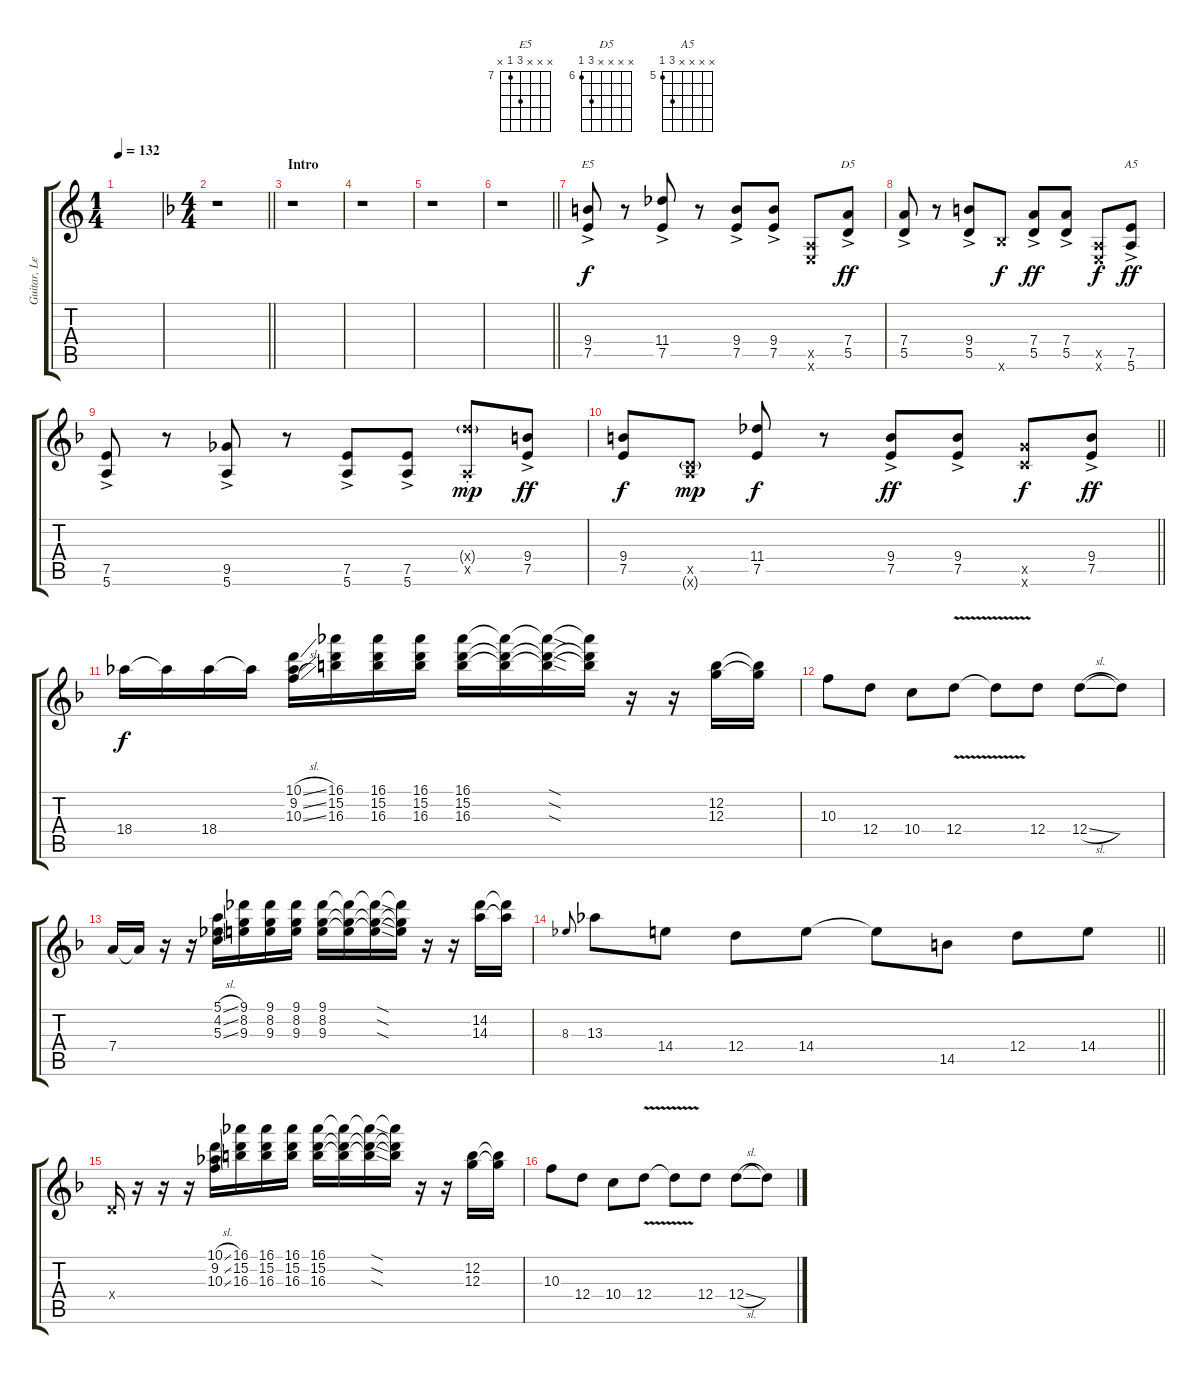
\track ("Guitar, Lead" "Guitar, Le") {instrument distortionguitar}
\staff {score tabs}
\tuning (E4 B3 G3 D3 A2 E2) {hide}
\chord ("E5" x x x 9 7 x) {firstfret 7}
\chord ("D5" x x x x 8 6) {firstfret 6}
\chord ("A5" x x x x 7 5) {firstfret 5}
\ts (1 4)
\tempo 132
\clef g2
\ks c
|
\ts (4 4)
\barLineRight lightlight
\ks f
r.1 |
\section ("" "Intro")
r.1 |
r.1 |
r.1 |
\barLineRight lightlight
r.1 |
(9.4 7.5{ac}).8{ch "E5"} r.8 (11.4 7.5{ac}).8 r.8 (9.4 7.5{ac}).8 (9.4 7.5{ac}).8 (0.5{x} 0.6{x}).8{dy f} (7.4 5.5{ac}).8{ch "D5" dy ff} |
(7.4 5.5{ac}).8 r.8 (9.4 5.5{ac}).8 6.6{x}.8{dy f} (7.4 5.5{ac}).8{dy ff} (7.4 5.5{ac}).8 (0.5{x} 0.6{x}).8{dy f} (7.5{ac} 5.6).8{ch "A5" dy ff} |
(7.5{ac} 5.6).8 r.8 (9.5{ac} 5.6).8 r.8 (7.5{ac} 5.6).8 (7.5{ac} 5.6).8 (12.4{g st x} 0.5{x}).8{dy mp} (9.4 7.5{ac}).8{dy ff} |
\barLineRight lightlight
(9.4 7.5).8{dy f} (0.5{x} 8.6{g x}).8{dy mp} (11.4 7.5).8{dy f} r.8 (9.4 7.5{ac}).8{dy ff} (9.4 7.5{ac}).8 (10.5{x} 8.6{x}).8{dy f} (9.4 7.5{ac}).8{dy ff} |
18.4.16{dy f} 18.4{t}.16 18.4.16 18.4{t}.16 (10.1{sl} 9.2{sl} 10.3{sl}).16 (16.1 15.2 16.3).16 (16.1 15.2 16.3).16 (16.1 15.2 16.3).16 (16.1 15.2 16.3).16 (16.1{t} 15.2{t} 16.3{t}).16 (16.1{sod t} 15.2{sod t} 16.3{sod t}).16 (16.1{t} 15.2{t} 16.3{t}).16 r.16 r.16 (12.2 12.3).16 (12.2{t} 12.3{t}).16 |
10.3.8 12.4.8 10.4.8 12.4{v}.8 12.4{t}.8 12.4.8 12.4{sl}.8 12.4{t}.8 |
7.4.16 7.4{t}.16 r.16 r.16 (5.1{sl} 4.2{sl} 5.3{sl}).16 (9.1 8.2 9.3).16 (9.1 8.2 9.3).16 (9.1 8.2 9.3).16 (9.1 8.2 9.3).16 (9.1{t} 8.2{t} 9.3{t}).16 (9.1{sod t} 8.2{sod t} 9.3{sod t}).16 (9.1{t} 8.2{t} 9.3{t}).16 r.16 r.16 (14.2 14.3).16 (14.2{t} 14.3{t}).16 |
\barLineRight lightlight
8.3.8{gr onbeat} 13.3.8 14.4.8 12.4.8 14.4.8 14.4{t}.8 14.5.8 12.4.8 14.4.8 |
0.4{x}.16 r.16 r.16 r.16 (10.1{sl} 9.2{sl} 10.3{sl}).16 (16.1 15.2 16.3).16 (16.1 15.2 16.3).16 (16.1 15.2 16.3).16 (16.1 15.2 16.3).16 (16.1{t} 15.2{t} 16.3{t}).16 (16.1{sod t} 15.2{sod t} 16.3{sod t}).16 (16.1{t} 15.2{t} 16.3{t}).16 r.16 r.16 (12.2 12.3).16 (12.2{t} 12.3{t}).16 |
10.3.8 12.4.8 10.4.8 12.4{v}.8 12.4{t}.8 12.4.8 12.4{sl}.8 12.4{t}.8
